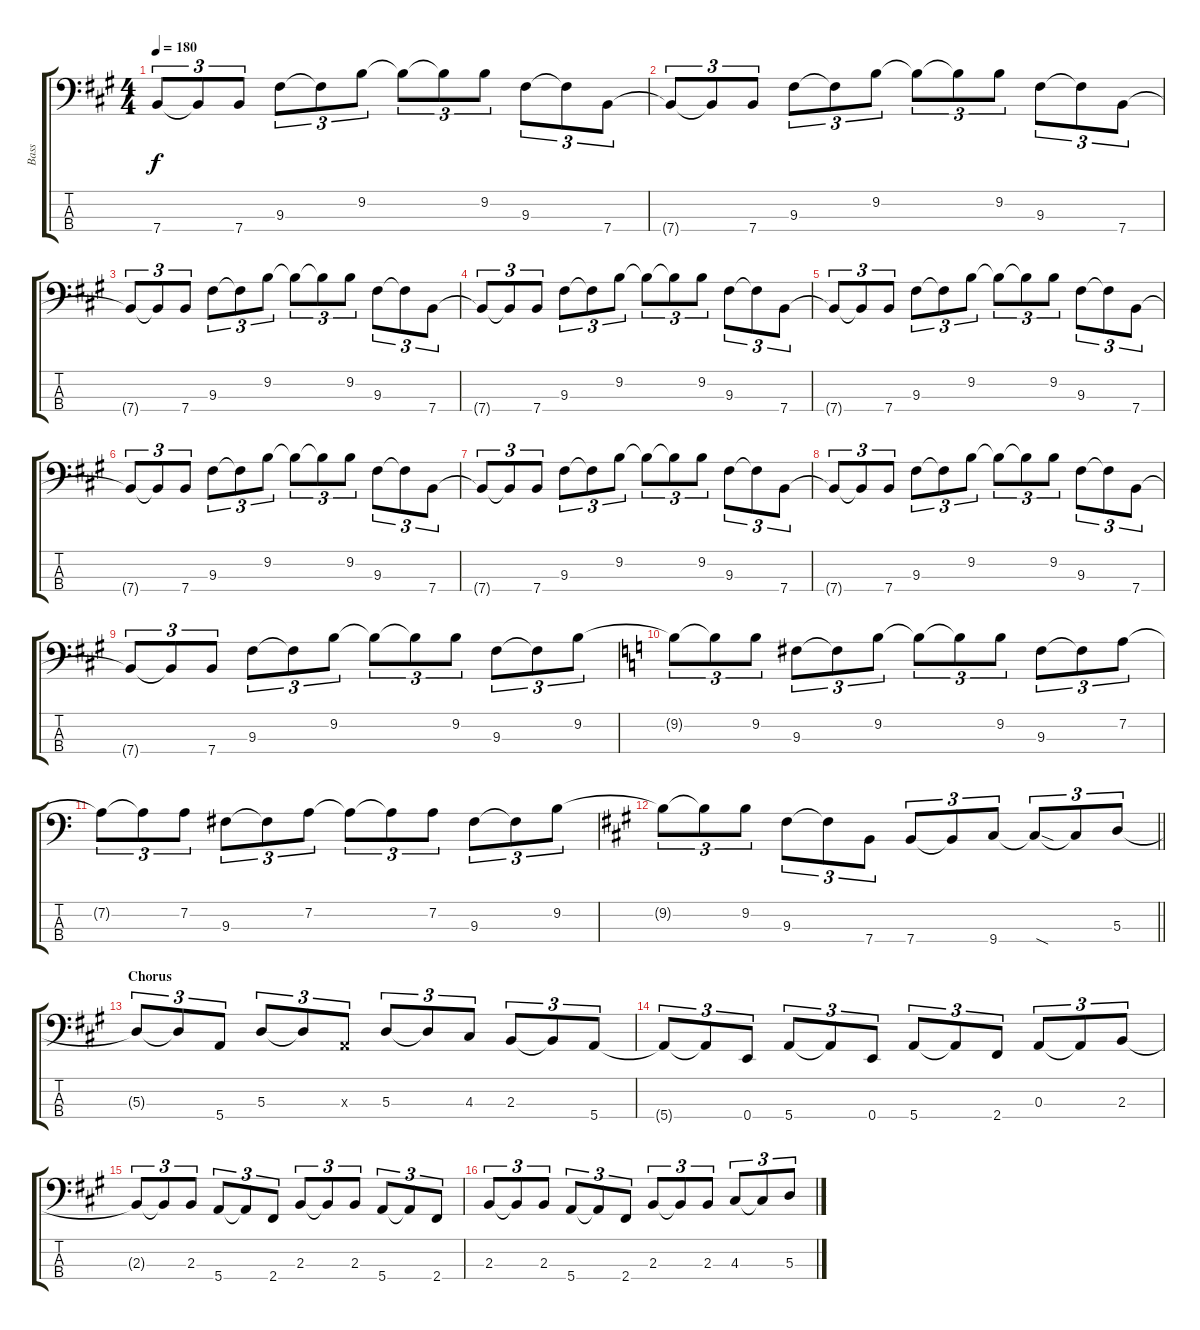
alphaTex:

\track ("Bass" "Bass") {instrument electricbassfinger}
\staff {score tabs}
\tuning (G2 D2 A1 E1) {hide}
\ts (4 4)
\tempo 180
\clef f4
\ks a
7.4{t}.8{tu (3 2) dy f} 7.4{t}.8{tu (3 2)} 7.4.8{tu (3 2)} 9.3.8{tu (3 2)} 9.3{t}.8{tu (3 2)} 9.2.8{tu (3 2)} 9.2{t}.8{tu (3 2)} 9.2{t}.8{tu (3 2)} 9.2.8{tu (3 2)} 9.3.8{tu (3 2)} 9.3{t}.8{tu (3 2)} 7.4.8{tu (3 2)} |
7.4{t}.8{tu (3 2)} 7.4{t}.8{tu (3 2)} 7.4.8{tu (3 2)} 9.3.8{tu (3 2)} 9.3{t}.8{tu (3 2)} 9.2.8{tu (3 2)} 9.2{t}.8{tu (3 2)} 9.2{t}.8{tu (3 2)} 9.2.8{tu (3 2)} 9.3.8{tu (3 2)} 9.3{t}.8{tu (3 2)} 7.4.8{tu (3 2)} |
7.4{t}.8{tu (3 2)} 7.4{t}.8{tu (3 2)} 7.4.8{tu (3 2)} 9.3.8{tu (3 2)} 9.3{t}.8{tu (3 2)} 9.2.8{tu (3 2)} 9.2{t}.8{tu (3 2)} 9.2{t}.8{tu (3 2)} 9.2.8{tu (3 2)} 9.3.8{tu (3 2)} 9.3{t}.8{tu (3 2)} 7.4.8{tu (3 2)} |
7.4{t}.8{tu (3 2)} 7.4{t}.8{tu (3 2)} 7.4.8{tu (3 2)} 9.3.8{tu (3 2)} 9.3{t}.8{tu (3 2)} 9.2.8{tu (3 2)} 9.2{t}.8{tu (3 2)} 9.2{t}.8{tu (3 2)} 9.2.8{tu (3 2)} 9.3.8{tu (3 2)} 9.3{t}.8{tu (3 2)} 7.4.8{tu (3 2)} |
7.4{t}.8{tu (3 2)} 7.4{t}.8{tu (3 2)} 7.4.8{tu (3 2)} 9.3.8{tu (3 2)} 9.3{t}.8{tu (3 2)} 9.2.8{tu (3 2)} 9.2{t}.8{tu (3 2)} 9.2{t}.8{tu (3 2)} 9.2.8{tu (3 2)} 9.3.8{tu (3 2)} 9.3{t}.8{tu (3 2)} 7.4.8{tu (3 2)} |
7.4{t}.8{tu (3 2)} 7.4{t}.8{tu (3 2)} 7.4.8{tu (3 2)} 9.3.8{tu (3 2)} 9.3{t}.8{tu (3 2)} 9.2.8{tu (3 2)} 9.2{t}.8{tu (3 2)} 9.2{t}.8{tu (3 2)} 9.2.8{tu (3 2)} 9.3.8{tu (3 2)} 9.3{t}.8{tu (3 2)} 7.4.8{tu (3 2)} |
7.4{t}.8{tu (3 2)} 7.4{t}.8{tu (3 2)} 7.4.8{tu (3 2)} 9.3.8{tu (3 2)} 9.3{t}.8{tu (3 2)} 9.2.8{tu (3 2)} 9.2{t}.8{tu (3 2)} 9.2{t}.8{tu (3 2)} 9.2.8{tu (3 2)} 9.3.8{tu (3 2)} 9.3{t}.8{tu (3 2)} 7.4.8{tu (3 2)} |
7.4{t}.8{tu (3 2)} 7.4{t}.8{tu (3 2)} 7.4.8{tu (3 2)} 9.3.8{tu (3 2)} 9.3{t}.8{tu (3 2)} 9.2.8{tu (3 2)} 9.2{t}.8{tu (3 2)} 9.2{t}.8{tu (3 2)} 9.2.8{tu (3 2)} 9.3.8{tu (3 2)} 9.3{t}.8{tu (3 2)} 7.4.8{tu (3 2)} |
7.4{t}.8{tu (3 2)} 7.4{t}.8{tu (3 2)} 7.4.8{tu (3 2)} 9.3.8{tu (3 2)} 9.3{t}.8{tu (3 2)} 9.2.8{tu (3 2)} 9.2{t}.8{tu (3 2)} 9.2{t}.8{tu (3 2)} 9.2.8{tu (3 2)} 9.3.8{tu (3 2)} 9.3{t}.8{tu (3 2)} 9.2.8{tu (3 2)} |
\ks c
9.2{t}.8{tu (3 2)} 9.2{t}.8{tu (3 2)} 9.2.8{tu (3 2)} 9.3.8{tu (3 2)} 9.3{t}.8{tu (3 2)} 9.2.8{tu (3 2)} 9.2{t}.8{tu (3 2)} 9.2{t}.8{tu (3 2)} 9.2.8{tu (3 2)} 9.3.8{tu (3 2)} 9.3{t}.8{tu (3 2)} 7.2.8{tu (3 2)} |
7.2{t}.8{tu (3 2)} 7.2{t}.8{tu (3 2)} 7.2.8{tu (3 2)} 9.3.8{tu (3 2)} 9.3{t}.8{tu (3 2)} 7.2.8{tu (3 2)} 7.2{t}.8{tu (3 2)} 7.2{t}.8{tu (3 2)} 7.2.8{tu (3 2)} 9.3.8{tu (3 2)} 9.3{t}.8{tu (3 2)} 9.2.8{tu (3 2)} |
\barLineRight lightlight
\ks a
9.2{t}.8{tu (3 2)} 9.2{t}.8{tu (3 2)} 9.2.8{tu (3 2)} 9.3.8{tu (3 2)} 9.3{t}.8{tu (3 2)} 7.4.8{tu (3 2)} 7.4.8{tu (3 2)} 7.4{t}.8{tu (3 2)} 9.4.8{tu (3 2)} 9.4{sod t}.8{tu (3 2)} 9.4{t}.8{tu (3 2)} 5.3.8{tu (3 2)} |
\section ("" "Chorus")
5.3{t}.8{tu (3 2)} 5.3{t}.8{tu (3 2)} 5.4.8{tu (3 2)} 5.3.8{tu (3 2)} 5.3{t}.8{tu (3 2)} 0.3{x}.8{tu (3 2)} 5.3.8{tu (3 2)} 5.3{t}.8{tu (3 2)} 4.3.8{tu (3 2)} 2.3.8{tu (3 2)} 2.3{t}.8{tu (3 2)} 5.4.8{tu (3 2)} |
5.4{t}.8{tu (3 2)} 5.4{t}.8{tu (3 2)} 0.4.8{tu (3 2)} 5.4.8{tu (3 2)} 5.4{t}.8{tu (3 2)} 0.4.8{tu (3 2)} 5.4.8{tu (3 2)} 5.4{t}.8{tu (3 2)} 2.4.8{tu (3 2)} 0.3.8{tu (3 2)} 0.3{t}.8{tu (3 2)} 2.3.8{tu (3 2)} |
2.3{t}.8{tu (3 2)} 2.3{t}.8{tu (3 2)} 2.3.8{tu (3 2)} 5.4.8{tu (3 2)} 5.4{t}.8{tu (3 2)} 2.4.8{tu (3 2)} 2.3.8{tu (3 2)} 2.3{t}.8{tu (3 2)} 2.3.8{tu (3 2)} 5.4.8{tu (3 2)} 5.4{t}.8{tu (3 2)} 2.4.8{tu (3 2)} |
2.3.8{tu (3 2)} 2.3{t}.8{tu (3 2)} 2.3.8{tu (3 2)} 5.4.8{tu (3 2)} 5.4{t}.8{tu (3 2)} 2.4.8{tu (3 2)} 2.3.8{tu (3 2)} 2.3{t}.8{tu (3 2)} 2.3.8{tu (3 2)} 4.3.8{tu (3 2)} 4.3{t}.8{tu (3 2)} 5.3.8{tu (3 2)}
